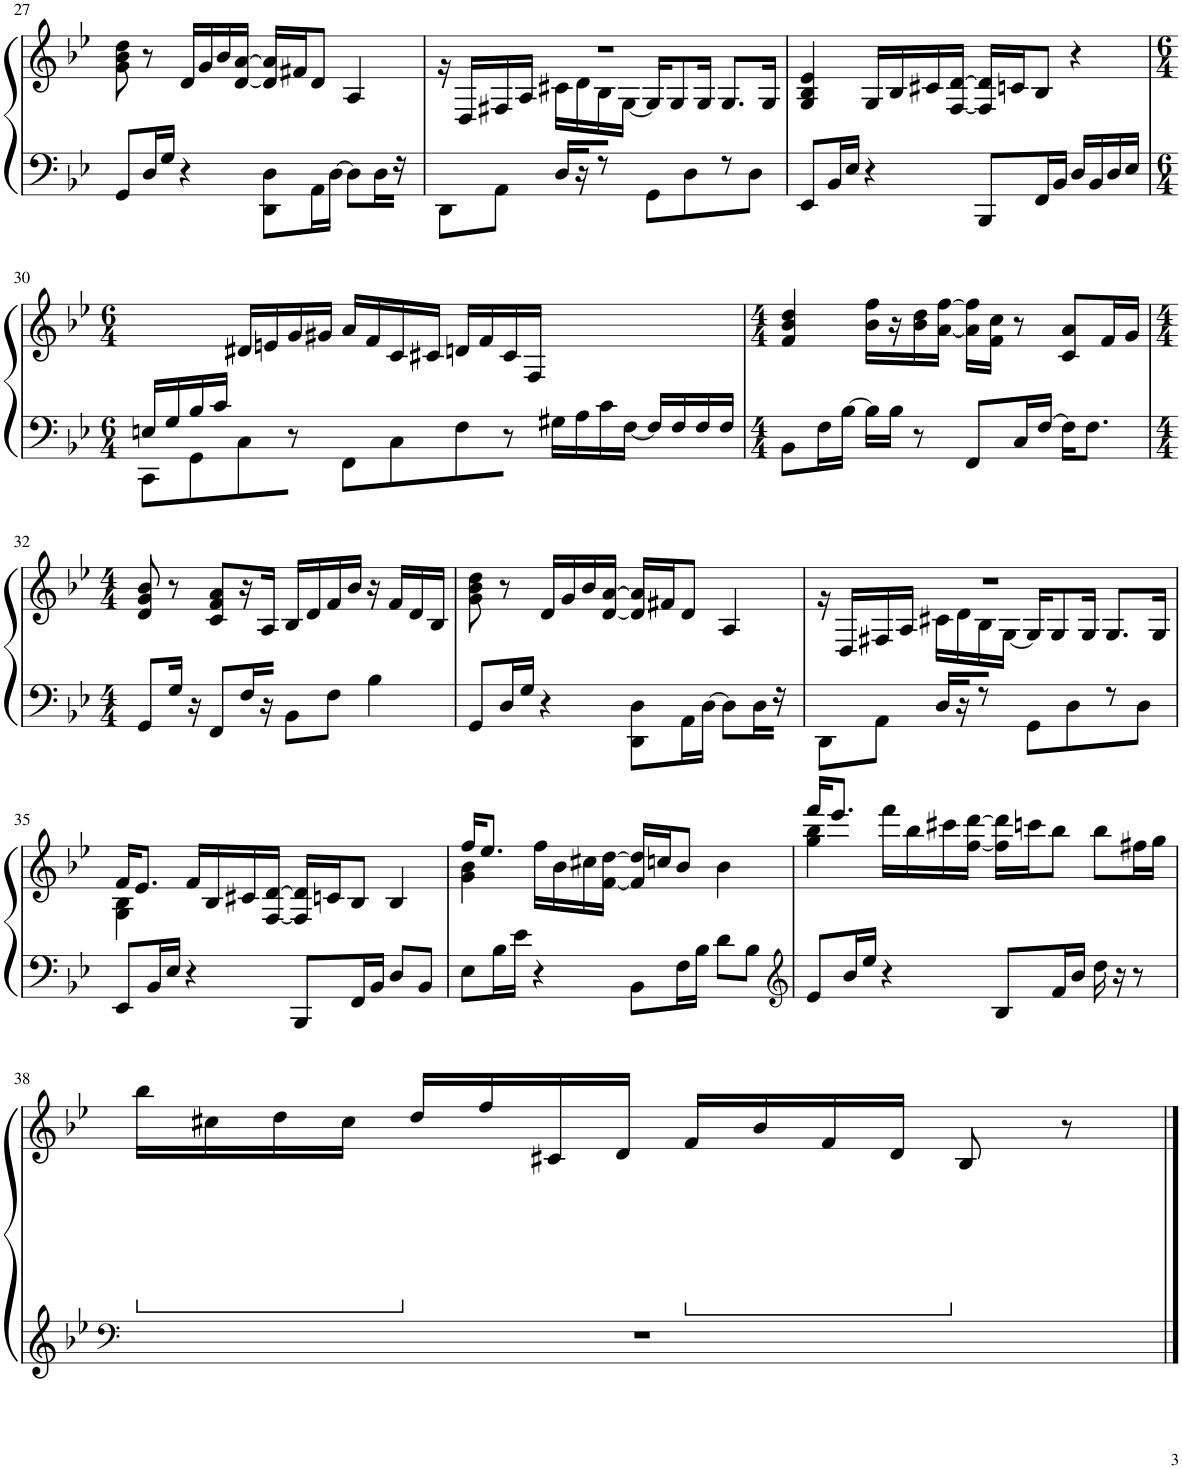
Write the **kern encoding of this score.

**kern	**kern
*part1	*part1
*staff2	*staff1
*I"Piano	*
*I'Pno.	*
!!LO:PB:g=z
*clefF4	*clefG2
*k[b-e-]	*k[b-e-]
*M4/4	*M4/4
=27	=27
8GG/L	8g\ 8b-\ 8dd\
16D/L	8r
16G/JJ	.
4r	16d/LL
.	16g/
.	16b-/
.	[16d/ [16a/JJ
8DD\ 8D\L	16d/] 16a/]LL
.	16f#X/J
16AA\L	8d/J
[16D\JJ	.
8D\L]	4A/
16D\L	.
16r	.
=28	=28
*^	*^
8DD\L	16r	1r	16ryy
.	2...ryy	.	16D/LL
8AA\J	.	.	16F#X/
.	.	.	16A/JJ
16D/LL	.	.	16c#X\LL
16r	.	.	16d\
8r	.	.	16B-\
.	.	.	[16G\JJ
8GG\L	.	.	16G/KL]
.	.	.	8G/
8D\	.	.	.
.	.	.	16G/Jk
8r	.	.	8.G/L
8D\J	.	.	.
.	.	.	16G/Jk
*v	*v	*	*
*	*v	*v
=29	=29
8EE-/L	4G/ 4B-/ 4e-/
16BB-/L	.
16E-/JJ	.
4r	16G/LL
.	16B-/
.	16c#X/
.	[16F/ [16d/JJ
8BBB-/L	16F/] 16d/]LL
.	16cn/J
16FF/L	8B-/J
16BB-/JJ	.
16D/LL	4r
16BB-/	.
16D/	.
16E-/JJ	.
!!LO:LB:g=z
=30	=30
*M6/4	*M6/4
*^	*
8CC\L	16En/LL	4ryy
.	16G/	.
8GG\	16B-/	.
.	16c/JJ	.
8C\	4ryy	16d#X/LL
.	.	16en/
8r	.	16g/
.	.	16g#X/JJ
8FF\L	4ryy	16a/LL
.	.	16f/
8C\	.	16c/
.	.	16c#X/JJ
8F\	4ryy	16dn/LL
.	.	16f/
8r	.	16c#/
.	.	16F/JJ
4ryy	16G#X\LL	4ryy
.	16A\	.
.	16c\	.
.	[16F\JJ	.
4ryy	16F/LL]	4ryy
.	16F/	.
.	16F/	.
.	16F/JJ	.
*v	*v	*
=31	=31
*M4/4	*M4/4
8BB-\L	4f/ 4b-/ 4dd/
16F\L	.
[16B-\JJ	.
16B-\LL]	16b-\ 16ff\LL
16B-\JJ	16r
8r	16b-\ 16dd\
.	[16a\ [16ff\JJ
8FF/L	16a\] 16ff\]LL
.	16f\ 16cc\JJ
16C/L	8r
[16F/JJ	.
16F\KL]	8c/ 8a/L
8.F\J	.
.	16f/L
.	16g/JJ
!!LO:LB:g=z
=32	=32
*M4/4	*M4/4
8GG/L	8d/ 8g/ 8b-/
16G/Jk	8r
16r	.
8FF/L	8c/ 8f/ 8a/L
16F/L	16r
16r	16A/JJ
8BB-\L	16B-/LL
.	16d/
8F\J	16f/
.	16b-/JJ
4B-\	16r
.	16f/LL
.	16d/
.	16B-/JJ
=33	=33
8GG/L	8g\ 8b-\ 8dd\
16D/L	8r
16G/JJ	.
4r	16d/LL
.	16g/
.	16b-/
.	[16d/ [16a/JJ
8DD\ 8D\L	16d/] 16a/]LL
.	16f#X/J
16AA\L	8d/J
[16D\JJ	.
8D\L]	4A/
16D\L	.
16r	.
=34	=34
*^	*^
8DD\L	16r	1r	16ryy
.	2...ryy	.	16D/LL
8AA\J	.	.	16F#X/
.	.	.	16A/JJ
16D/LL	.	.	16c#X\LL
16r	.	.	16d\
8r	.	.	16B-\
.	.	.	[16G\JJ
8GG\L	.	.	16G/KL]
.	.	.	8G/
8D\	.	.	.
.	.	.	16G/Jk
8r	.	.	8.G/L
8D\J	.	.	.
.	.	.	16G/Jk
*v	*v	*	*
!!LO:LB:g=z	!!
=35	=35	=35
8EE-/L	16f/KL	4G\ 4B-\
.	8.e-/J	.
16BB-/L	.	.
16E-/JJ	.	.
4r	16f/LL	4ryy
.	16B-/	.
.	16c#X/	.
.	[16F/ [16d/JJ	.
8BBB-/L	16F/] 16d/]LL	2ryy
.	16cn/J	.
16FF/L	8B-/J	.
16BB-/JJ	.	.
8D/L	4B-/	.
8BB-/J	.	.
=36	=36	=36
8E-\L	16ff/KL	4g\ 4b-\
.	8.ee-/J	.
16B-\L	.	.
16e-\JJ	.	.
4r	16ff\LL	4ryy
.	16b-\	.
.	16cc#X\	.
.	[16f\ [16dd\JJ	.
8BB-\L	16f/] 16dd/]LL	2ryy
.	16ccn/J	.
16F\L	8b-/J	.
16B-\JJ	.	.
8d\L	4b-\	.
8B-\J	.	.
=37	=37	=37
*clefG2	*	*
8e-/L	16fff/KL	4gg\ 4bb-\
.	8.eee-/J	.
16b-/L	.	.
16ee-/JJ	.	.
4r	16fff\LL	4ryy
.	16bb-\	.
.	16ccc#X\	.
.	[16ff\ [16ddd\JJ	.
8B-/L	16ff\] 16ddd\]LL	2ryy
.	16cccn\J	.
16f/L	8bb-\J	.
16b-/JJ	.	.
16dd\	8bb-\L	.
16r	.	.
8r	16ff#X\L	.
.	16gg\JJ	.
*	*v	*v
!!LO:LB:g=z
=38	=38
*clefF4	*
*	*ped
1r	16bb-\LL
.	16cc#X\
.	16dd\
.	16cc#\JJ
*	*Xped
.	16dd/LL
.	16ff/
.	16c#X/
.	16d/JJ
*	*ped
.	16f/LL
.	16b-/
.	16f/
.	16d/JJ
*	*Xped
.	8B-/
.	8r
==	==
*-	*-
